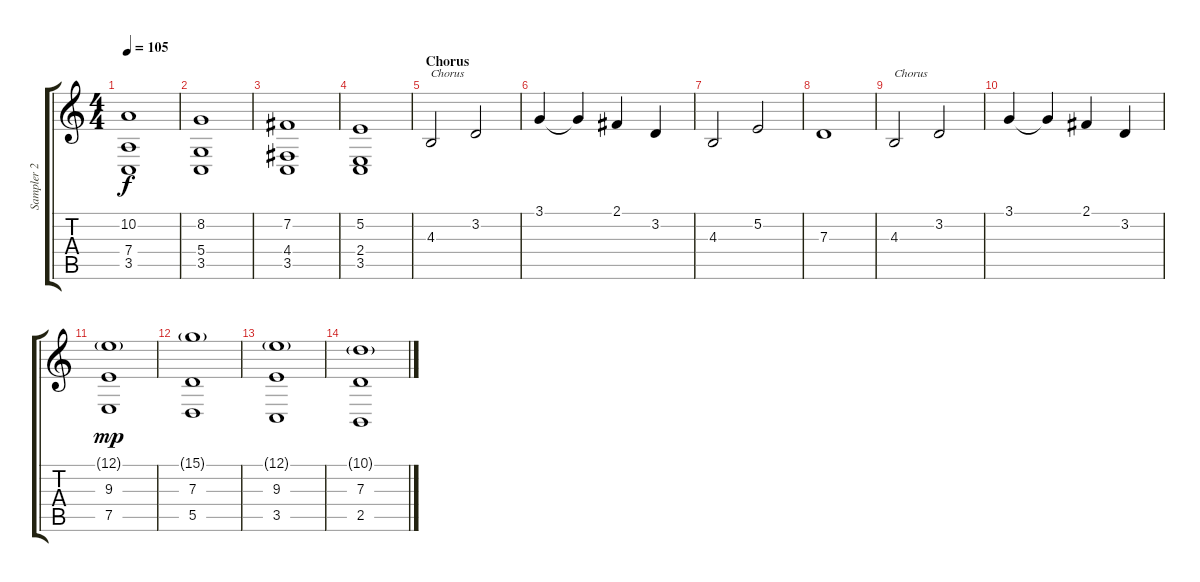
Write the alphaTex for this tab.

\track ("Sampler 2" "Sampler 2") {instrument stringensemble1}
\staff {score tabs}
\tuning (E4 B3 G3 D3 A2 E2) {hide}
\ts (4 4)
\tempo 105
\clef g2
\ks c
(10.2 7.4 3.5).1{dy f} |
(8.2 5.4 3.5).1 |
(7.2 4.4 3.5).1 |
(5.2 2.4 3.5).1 |
\section ("" "Chorus")
4.3.2{txt "Chorus" volume 14} 3.2.2 |
3.1.4 3.1{t}.4 2.1.4 3.2.4 |
4.3.2 5.2.2 |
7.3.1 |
4.3.2{txt "Chorus"} 3.2.2 |
3.1.4 3.1{t}.4 2.1.4 3.2.4 |
(12.1{g} 9.3 7.5).1{dy mp} |
(15.1{g} 7.3 5.5).1 |
(12.1{g} 9.3 3.5).1 |
(10.1{g} 7.3 2.5).1
